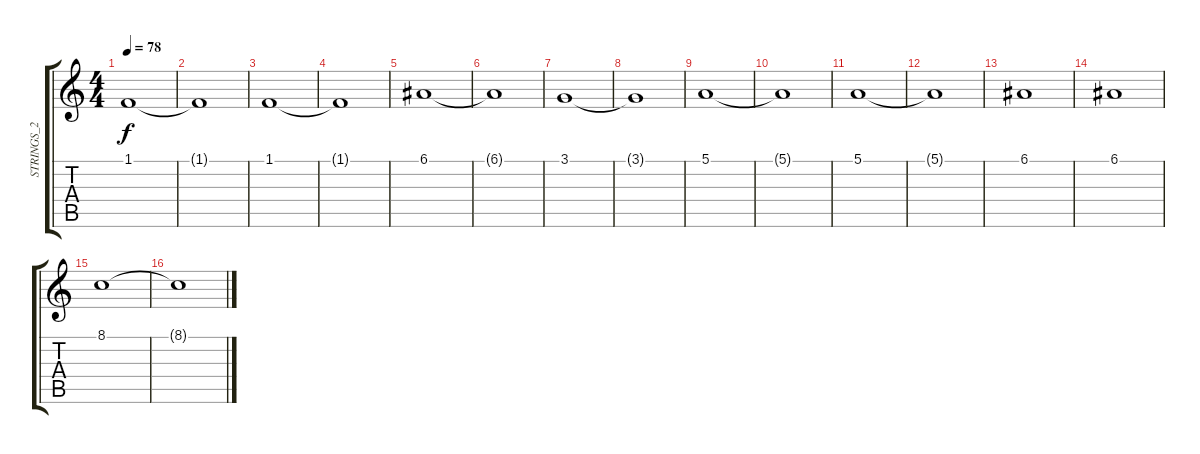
\track ("STRINGS_2" "STRINGS_2") {instrument stringensemble1}
\staff {score tabs}
\tuning (E4 B3 G3 D3 A2 E2) {hide}
\ts (4 4)
\tempo 78
\clef g2
\ks c
1.1.1{dy f balance 10} |
1.1{t}.1 |
1.1.1 |
1.1{t}.1 |
6.1.1 |
6.1{t}.1 |
3.1.1 |
3.1{t}.1 |
5.1.1 |
5.1{t}.1 |
5.1.1 |
5.1{t}.1 |
6.1.1 |
6.1.1 |
8.1.1 |
8.1{t}.1
